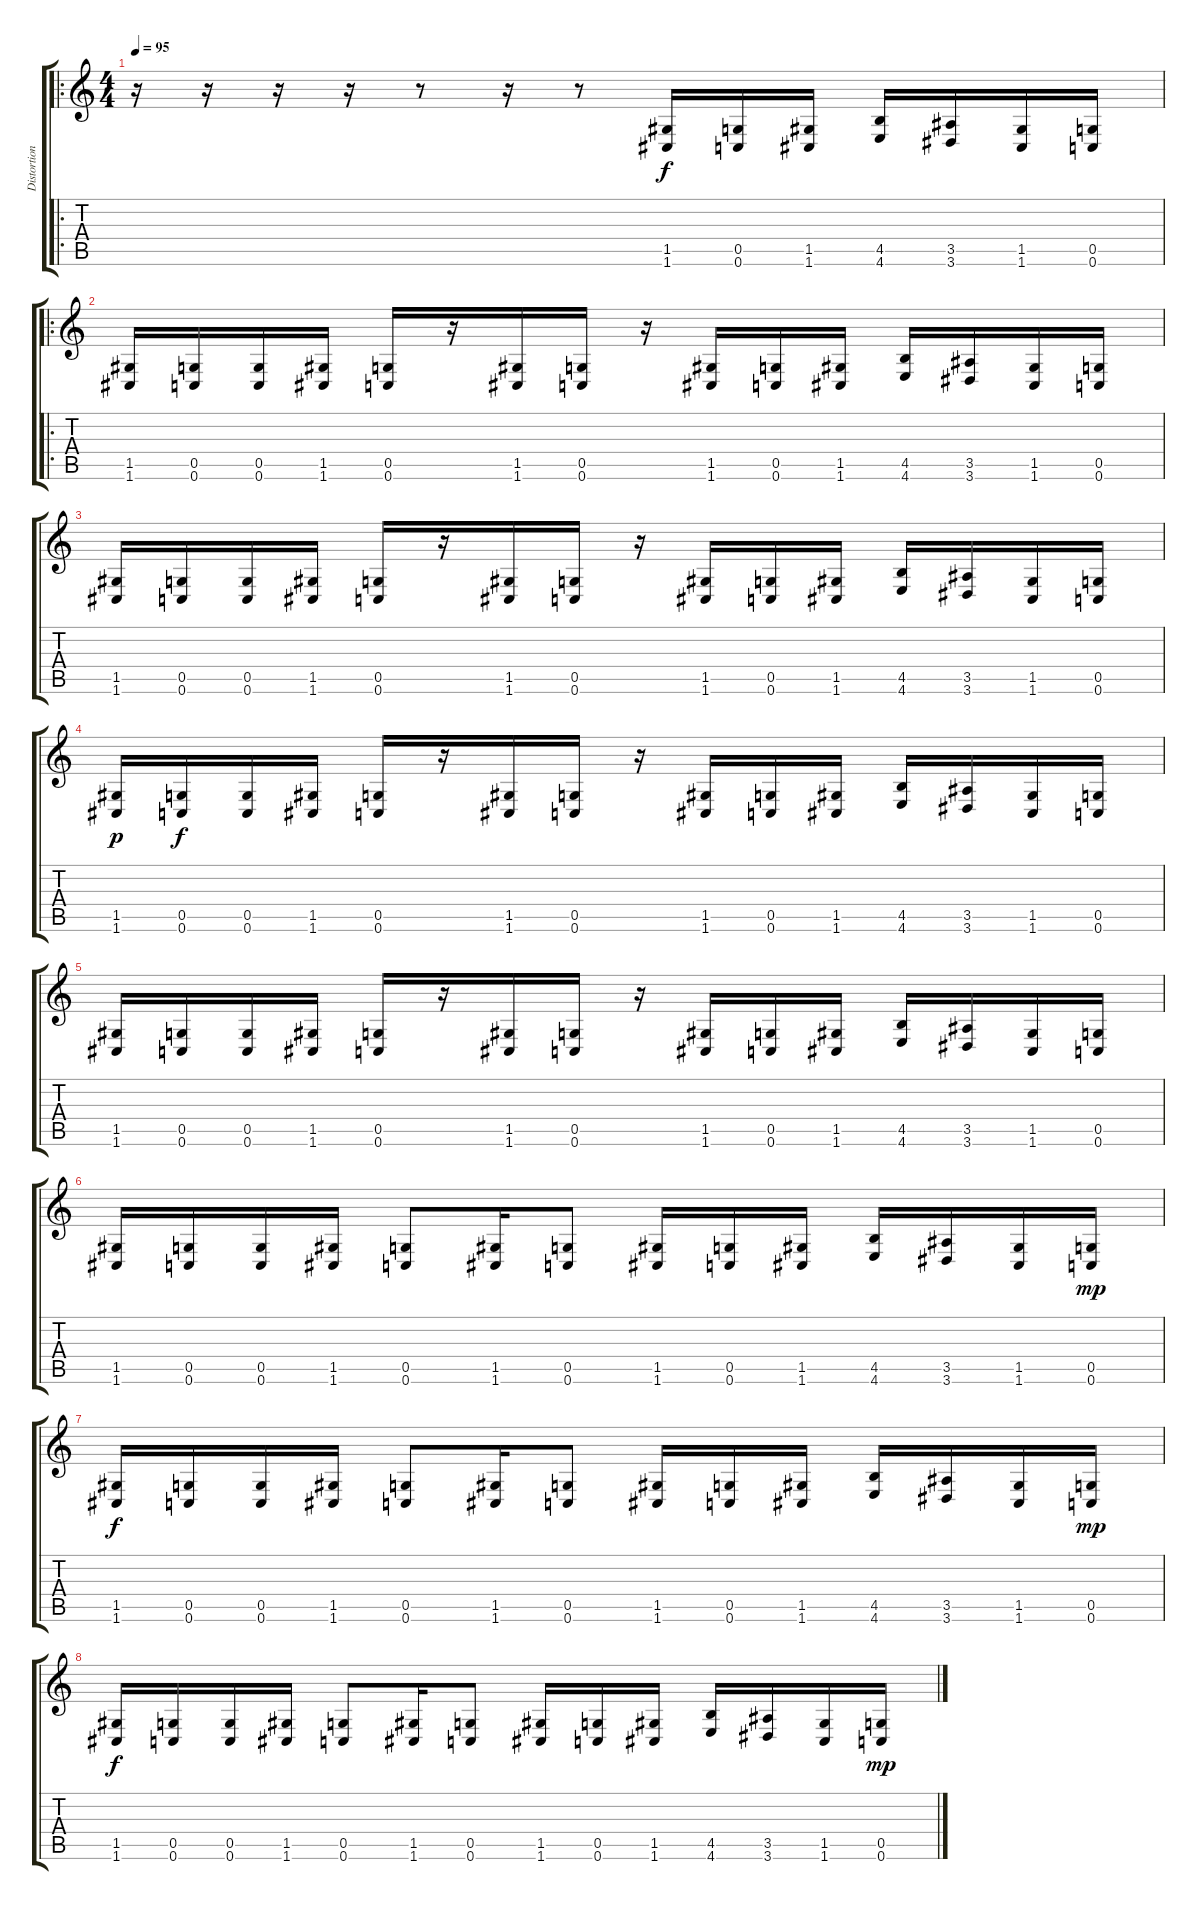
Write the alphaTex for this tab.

\track ("Distortion Guitar" "Distortion") {instrument distortionguitar}
\staff {score tabs}
\tuning (D4 A3 F3 C3 G2 C2) {hide}
\ro
\ts (4 4)
\tempo 95
\clef g2
\ks c
r.16{dy f} r.16 r.16 r.16 r.8 r.16 r.8 (1.5 1.6).16 (0.5 0.6).16 (1.5 1.6).16 (4.5 4.6).16 (3.5 3.6).16 (1.5 1.6).16 (0.5 0.6).16 |
\ro
(1.5 1.6).16 (0.5 0.6).16 (0.5 0.6).16 (1.5 1.6).16 (0.5 0.6).16 r.16 (1.5 1.6).16 (0.5 0.6).16 r.16 (1.5 1.6).16 (0.5 0.6).16 (1.5 1.6).16 (4.5 4.6).16 (3.5 3.6).16 (1.5 1.6).16 (0.5 0.6).16 |
(1.5 1.6).16 (0.5 0.6).16 (0.5 0.6).16 (1.5 1.6).16 (0.5 0.6).16 r.16 (1.5 1.6).16 (0.5 0.6).16 r.16 (1.5 1.6).16 (0.5 0.6).16 (1.5 1.6).16 (4.5 4.6).16 (3.5 3.6).16 (1.5 1.6).16 (0.5 0.6).16 |
(1.5 1.6).16{dy p} (0.5 0.6).16{dy f} (0.5 0.6).16 (1.5 1.6).16 (0.5 0.6).16 r.16 (1.5 1.6).16 (0.5 0.6).16 r.16 (1.5 1.6).16 (0.5 0.6).16 (1.5 1.6).16 (4.5 4.6).16 (3.5 3.6).16 (1.5 1.6).16 (0.5 0.6).16 |
(1.5 1.6).16 (0.5 0.6).16 (0.5 0.6).16 (1.5 1.6).16 (0.5 0.6).16 r.16 (1.5 1.6).16 (0.5 0.6).16 r.16 (1.5 1.6).16 (0.5 0.6).16 (1.5 1.6).16 (4.5 4.6).16 (3.5 3.6).16 (1.5 1.6).16 (0.5 0.6).16 |
(1.5 1.6).16 (0.5 0.6).16 (0.5 0.6).16 (1.5 1.6).16 (0.5 0.6).8 (1.5 1.6).16 (0.5 0.6).8 (1.5 1.6).16 (0.5 0.6).16 (1.5 1.6).16 (4.5 4.6).16 (3.5 3.6).16 (1.5 1.6).16 (0.5 0.6).16{dy mp} |
(1.5 1.6).16{dy f} (0.5 0.6).16 (0.5 0.6).16 (1.5 1.6).16 (0.5 0.6).8 (1.5 1.6).16 (0.5 0.6).8 (1.5 1.6).16 (0.5 0.6).16 (1.5 1.6).16 (4.5 4.6).16 (3.5 3.6).16 (1.5 1.6).16 (0.5 0.6).16{dy mp} |
(1.5 1.6).16{dy f} (0.5 0.6).16 (0.5 0.6).16 (1.5 1.6).16 (0.5 0.6).8 (1.5 1.6).16 (0.5 0.6).8 (1.5 1.6).16 (0.5 0.6).16 (1.5 1.6).16 (4.5 4.6).16 (3.5 3.6).16 (1.5 1.6).16 (0.5 0.6).16{dy mp}
